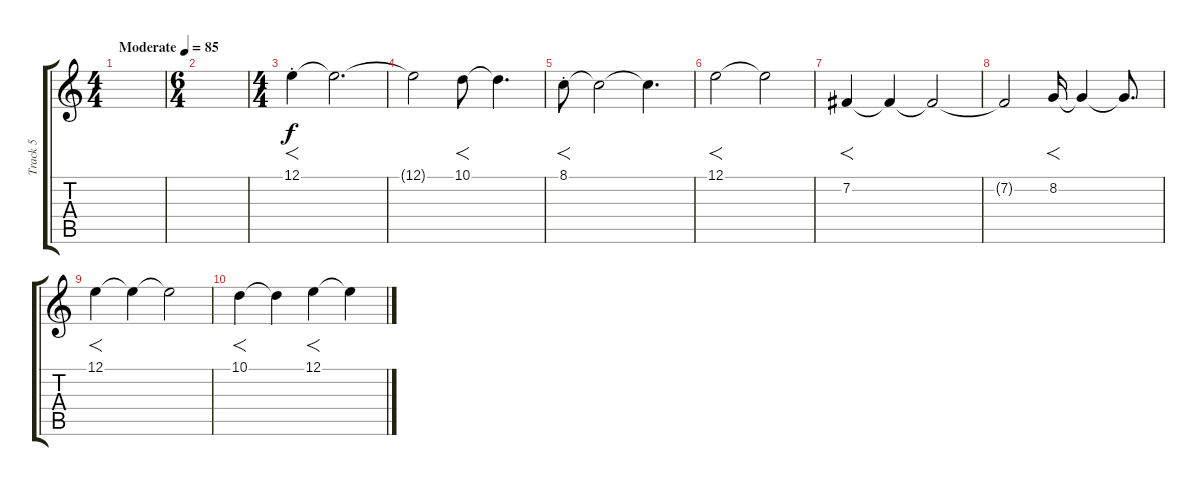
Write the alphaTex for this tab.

\track ("Track 5" "Track 5") {instrument stringensemble2}
\staff {score tabs}
\tuning (E4 B3 G3 D3 A2 E2) {hide}
\ts (4 4)
\tempo (85 "Moderate")
\clef g2
\ks c
|
\ts (6 4)
|
\ts (4 4)
12.1{st}.4{f} 12.1{t}.2{d} |
12.1{t}.2 10.1.8{f} 10.1{t}.4{d} |
8.1{st}.8{f} 8.1{t}.2 8.1{t}.4{d} |
12.1.2{f} 12.1{t}.2 |
7.2.4{f} 7.2{t}.4 7.2{t}.2 |
7.2{t}.2 8.2.16{f} 8.2{t}.4 8.2{t}.8{d} |
12.1.4{f volume 6} 12.1{t}.4 12.1{t}.2 |
10.1.4{f volume 8} 10.1{t}.4 12.1.4{f volume 8} 12.1{t}.4
